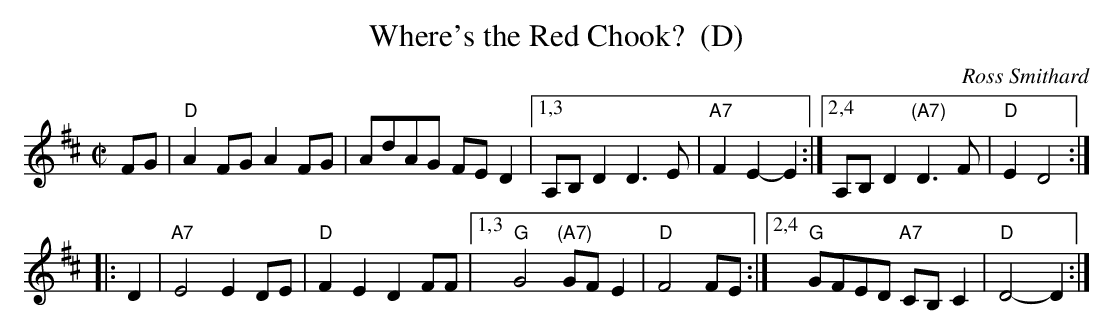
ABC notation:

X:1
T: Where's the Red Chook?  (D)
C: Ross Smithard
M: C|
L: 1/8
K: D
FG \
| "D"A2FG A2FG | AdAG FED2 \
|1,3 A,B,D2 D3E | "A7"F2E2- E2 \
:|2,4 A,B,D2 "(A7)"D3F | "D"E2D4 :|
|: D2 \
| "A7"E4 E2DE | "D"F2E2 D2FF \
|1,3 "G"G4 "(A7)"GFE2 | "D"F4 FE \
:|2,4 "G"GFED "A7"CB,C2 | "D"D4- D2 :|
